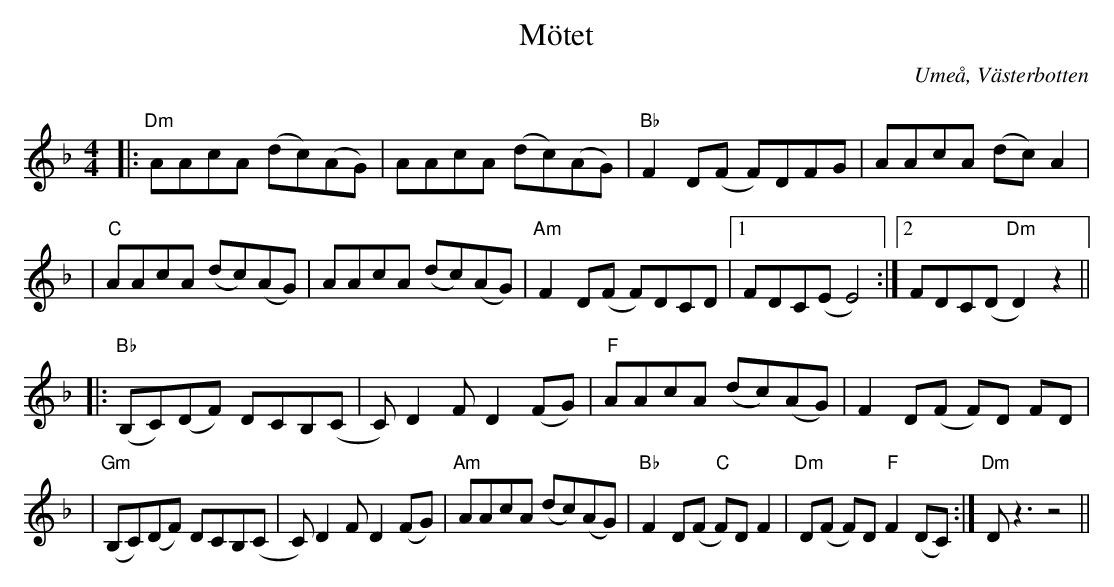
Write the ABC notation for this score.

X:1
T:Mötet
Q:150
O:Umeå, Västerbotten
M:4/4
L:1/8
K:Dm
|: "Dm" AAcA (dc)(AG) | AAcA (dc)(AG) | "Bb" F2D(F F)DFG | AAcA (dc)A2 |
|"C" AAcA (dc)(AG) | AAcA (dc)(AG) |"Am" F2D(F F)DCD |1 FDC(E E4) :|2 FDC(D "Dm"D2)z2 ||
|:"Bb"(B,C)(DF) DCB,(C | C)D2F D2(FG) |"F" AAcA (dc)(AG) | F2 D(F F)D FD |
|"Gm" (B,C)(DF) DCB,(C | C)D2F D2(FG) |"Am" AAcA (dc)(AG) | "Bb" F2D(F "C" F)DF2 |"Dm"D(F F)D "F"F2 (DC):|"Dm"Dz3 z4 ||
